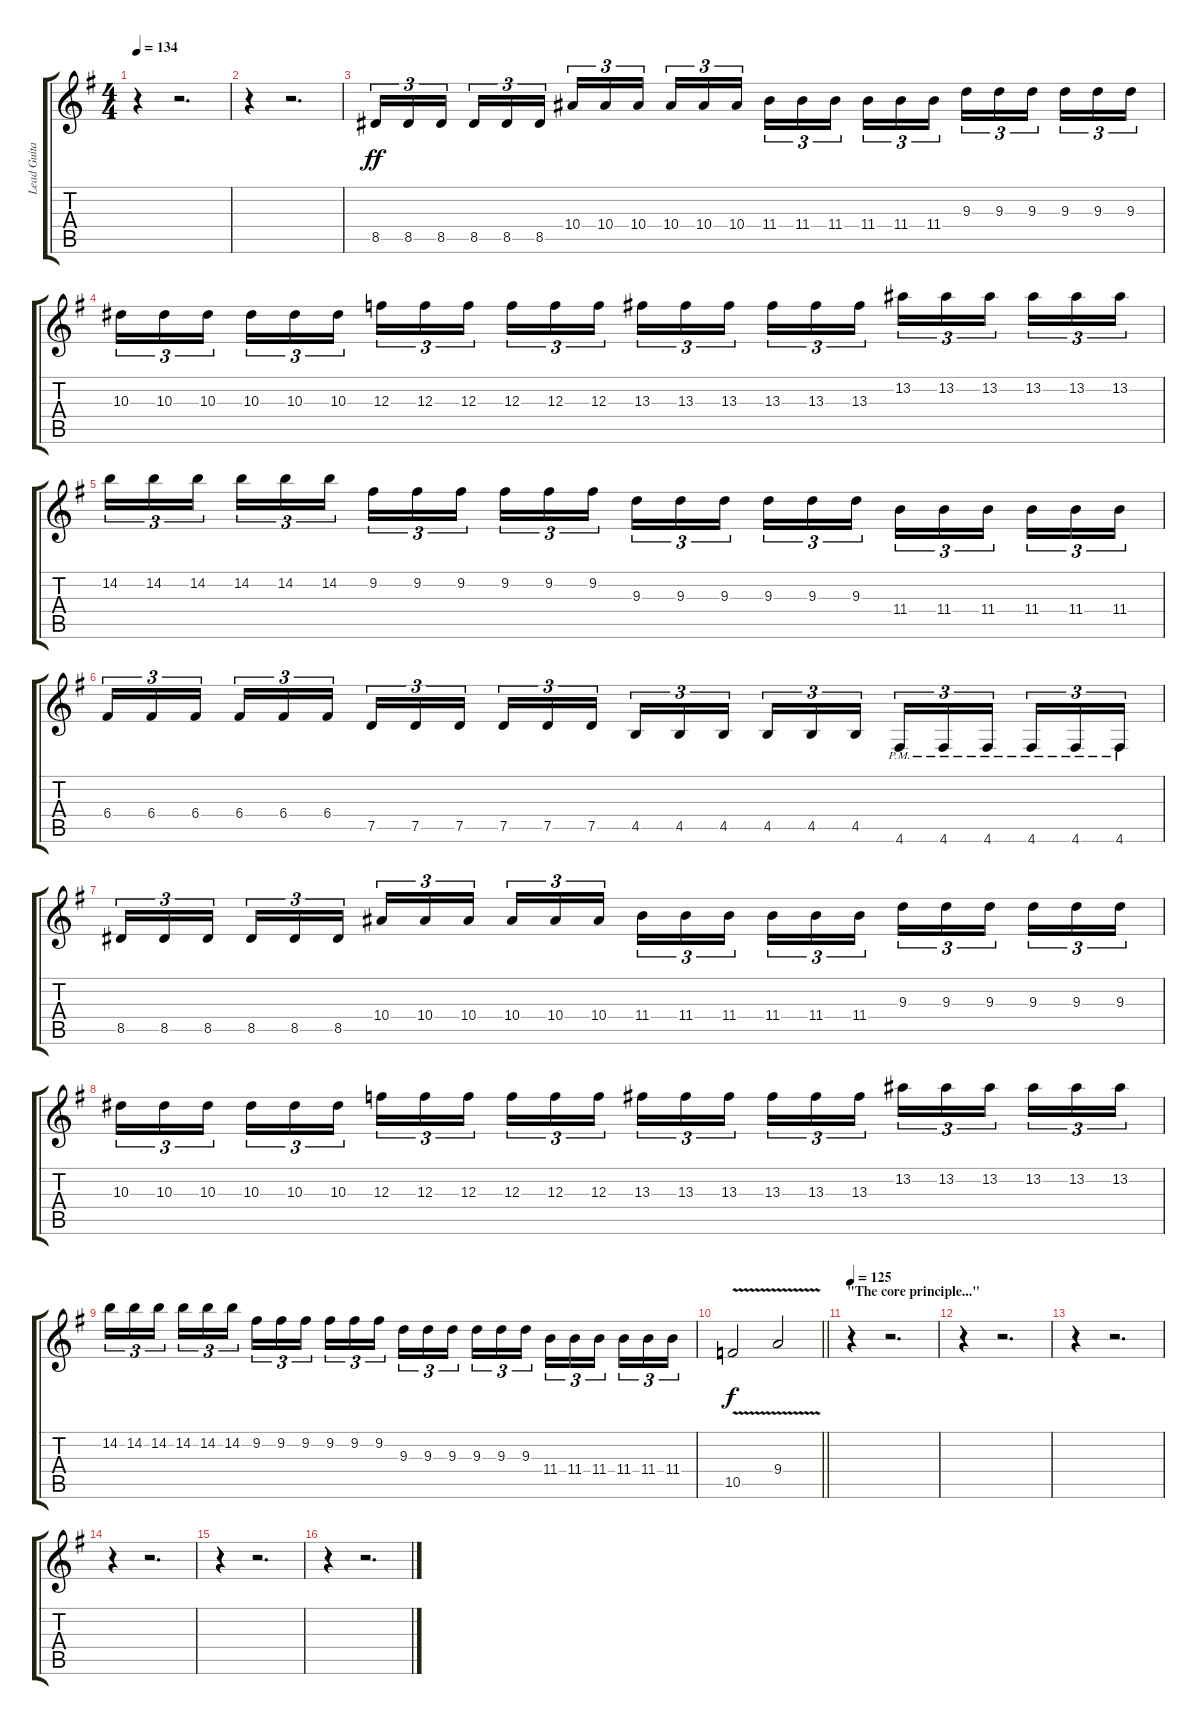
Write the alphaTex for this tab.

\track ("Lead Guitars" "Lead Guita") {instrument distortionguitar}
\staff {score tabs}
\tuning (D4 A3 F3 C3 G2 D2) {hide}
\ts (4 4)
\tempo 134
\clef g2
\ks g
r.4{dy ff} r.2{d} |
r.4 r.2{d} |
8.5.16{tu (3 2)} 8.5.16{tu (3 2)} 8.5.16{tu (3 2)} 8.5.16{tu (3 2)} 8.5.16{tu (3 2)} 8.5.16{tu (3 2)} 10.4.16{tu (3 2)} 10.4.16{tu (3 2)} 10.4.16{tu (3 2)} 10.4.16{tu (3 2)} 10.4.16{tu (3 2)} 10.4.16{tu (3 2)} 11.4.16{tu (3 2)} 11.4.16{tu (3 2)} 11.4.16{tu (3 2)} 11.4.16{tu (3 2)} 11.4.16{tu (3 2)} 11.4.16{tu (3 2)} 9.3.16{tu (3 2)} 9.3.16{tu (3 2)} 9.3.16{tu (3 2)} 9.3.16{tu (3 2)} 9.3.16{tu (3 2)} 9.3.16{tu (3 2)} |
10.3.16{tu (3 2)} 10.3.16{tu (3 2)} 10.3.16{tu (3 2)} 10.3.16{tu (3 2)} 10.3.16{tu (3 2)} 10.3.16{tu (3 2)} 12.3.16{tu (3 2)} 12.3.16{tu (3 2)} 12.3.16{tu (3 2)} 12.3.16{tu (3 2)} 12.3.16{tu (3 2)} 12.3.16{tu (3 2)} 13.3.16{tu (3 2)} 13.3.16{tu (3 2)} 13.3.16{tu (3 2)} 13.3.16{tu (3 2)} 13.3.16{tu (3 2)} 13.3.16{tu (3 2)} 13.2.16{tu (3 2)} 13.2.16{tu (3 2)} 13.2.16{tu (3 2)} 13.2.16{tu (3 2)} 13.2.16{tu (3 2)} 13.2.16{tu (3 2)} |
14.2.16{tu (3 2)} 14.2.16{tu (3 2)} 14.2.16{tu (3 2)} 14.2.16{tu (3 2)} 14.2.16{tu (3 2)} 14.2.16{tu (3 2)} 9.2.16{tu (3 2)} 9.2.16{tu (3 2)} 9.2.16{tu (3 2)} 9.2.16{tu (3 2)} 9.2.16{tu (3 2)} 9.2.16{tu (3 2)} 9.3.16{tu (3 2)} 9.3.16{tu (3 2)} 9.3.16{tu (3 2)} 9.3.16{tu (3 2)} 9.3.16{tu (3 2)} 9.3.16{tu (3 2)} 11.4.16{tu (3 2)} 11.4.16{tu (3 2)} 11.4.16{tu (3 2)} 11.4.16{tu (3 2)} 11.4.16{tu (3 2)} 11.4.16{tu (3 2)} |
6.4.16{tu (3 2)} 6.4.16{tu (3 2)} 6.4.16{tu (3 2)} 6.4.16{tu (3 2)} 6.4.16{tu (3 2)} 6.4.16{tu (3 2)} 7.5.16{tu (3 2)} 7.5.16{tu (3 2)} 7.5.16{tu (3 2)} 7.5.16{tu (3 2)} 7.5.16{tu (3 2)} 7.5.16{tu (3 2)} 4.5.16{tu (3 2)} 4.5.16{tu (3 2)} 4.5.16{tu (3 2)} 4.5.16{tu (3 2)} 4.5.16{tu (3 2)} 4.5.16{tu (3 2)} 4.6{pm}.16{tu (3 2)} 4.6{pm}.16{tu (3 2)} 4.6{pm}.16{tu (3 2)} 4.6{pm}.16{tu (3 2)} 4.6{pm}.16{tu (3 2)} 4.6{pm}.16{tu (3 2)} |
8.5.16{tu (3 2)} 8.5.16{tu (3 2)} 8.5.16{tu (3 2)} 8.5.16{tu (3 2)} 8.5.16{tu (3 2)} 8.5.16{tu (3 2)} 10.4.16{tu (3 2)} 10.4.16{tu (3 2)} 10.4.16{tu (3 2)} 10.4.16{tu (3 2)} 10.4.16{tu (3 2)} 10.4.16{tu (3 2)} 11.4.16{tu (3 2)} 11.4.16{tu (3 2)} 11.4.16{tu (3 2)} 11.4.16{tu (3 2)} 11.4.16{tu (3 2)} 11.4.16{tu (3 2)} 9.3.16{tu (3 2)} 9.3.16{tu (3 2)} 9.3.16{tu (3 2)} 9.3.16{tu (3 2)} 9.3.16{tu (3 2)} 9.3.16{tu (3 2)} |
10.3.16{tu (3 2)} 10.3.16{tu (3 2)} 10.3.16{tu (3 2)} 10.3.16{tu (3 2)} 10.3.16{tu (3 2)} 10.3.16{tu (3 2)} 12.3.16{tu (3 2)} 12.3.16{tu (3 2)} 12.3.16{tu (3 2)} 12.3.16{tu (3 2)} 12.3.16{tu (3 2)} 12.3.16{tu (3 2)} 13.3.16{tu (3 2)} 13.3.16{tu (3 2)} 13.3.16{tu (3 2)} 13.3.16{tu (3 2)} 13.3.16{tu (3 2)} 13.3.16{tu (3 2)} 13.2.16{tu (3 2)} 13.2.16{tu (3 2)} 13.2.16{tu (3 2)} 13.2.16{tu (3 2)} 13.2.16{tu (3 2)} 13.2.16{tu (3 2)} |
14.2.16{tu (3 2)} 14.2.16{tu (3 2)} 14.2.16{tu (3 2)} 14.2.16{tu (3 2)} 14.2.16{tu (3 2)} 14.2.16{tu (3 2)} 9.2.16{tu (3 2)} 9.2.16{tu (3 2)} 9.2.16{tu (3 2)} 9.2.16{tu (3 2)} 9.2.16{tu (3 2)} 9.2.16{tu (3 2)} 9.3.16{tu (3 2)} 9.3.16{tu (3 2)} 9.3.16{tu (3 2)} 9.3.16{tu (3 2)} 9.3.16{tu (3 2)} 9.3.16{tu (3 2)} 11.4.16{tu (3 2)} 11.4.16{tu (3 2)} 11.4.16{tu (3 2)} 11.4.16{tu (3 2)} 11.4.16{tu (3 2)} 11.4.16{tu (3 2)} |
\barLineRight lightlight
10.5{v}.2{dy f} 9.4{v}.2 |
\section ("" "\"The core principle...\"")
\tempo 125
r.4 r.2{d} |
r.4 r.2{d} |
r.4 r.2{d} |
r.4 r.2{d} |
r.4 r.2{d} |
r.4 r.2{d}
